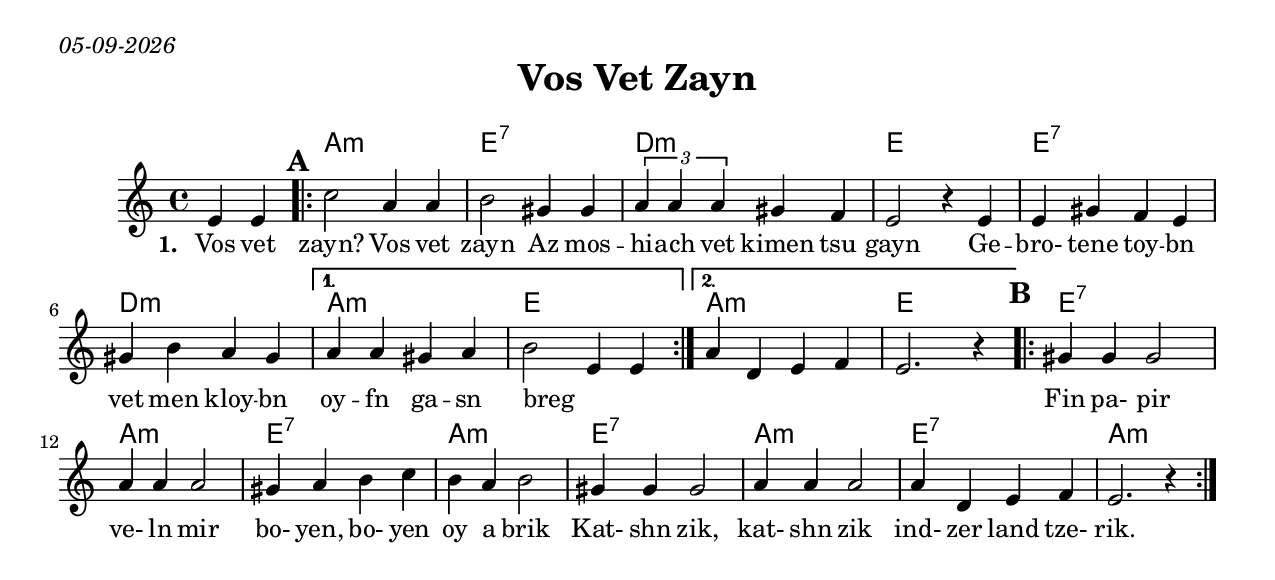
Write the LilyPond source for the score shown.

\version "2.22.0"
\include "english.ly"
%\pointAndClickOff
\paper{
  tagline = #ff
  print-all-headers = ##t
  #(set-paper-size "letter")
}
date = #(strftime "%d-%m-%Y" (localtime (current-time)))

\markup{ \italic{ \date }  }

%\markup{ Got something to say? }

global = {
  \clef treble
  \key g \minor
  \time 4/4
  \set Score.markFormatter = #format-mark-box-alphabet
}

%#################################### Melody ########################
melody = \relative c' {
  \global
  \partial 4*2 d4 d    %lead in notes

  \repeat volta 2{
    \mark \default
    bf'2 g4 g
    a2 fs4 fs
    \times 2/3{g4 g g} fs4 ef
    d2 r4 d
    d4 fs ef d
    fs4 a g fs
  }
  \alternative {
    { g4 g fs g
    a2 d,4 d}
    {g4 c,d ef
    d2. r4}
  }

  \repeat volta 2{
    \mark \default
    fs4  fs fs2
    g4 g g2
    fs4 g a bf
    a4 g a2
    fs4 fs fs2
    g4 g g2
    g4 c,d ef
    d2. r4

  }
  \alternative {
    { }
    { }
  }

}
%################################# Lyrics #####################
\addlyrics{ \set stanza = #"1. "
  Vos vet zayn? Vos vet zayn
  Az mos -- hi -- ach vet kimen tsu gayn

  Ge -- bro- tene toy -- bn vet men kloy -- bn oy -- fn ga -- sn breg

  _ _ _ _  _ _ _ Fin pa- pir ve- ln mir bo- yen, bo- yen oy a brik
  Kat- shn zik, kat- shn zik ind- zer land tze- rik. ind- zer land tze- rik.
}
%################################# Chords #######################
harmonies = \chordmode {
  s2
  g1:m
  d1:7
  c1:m
  d1
  d1:7
  c1:m
  g1:m
  d1
  g1:m
  d1
  %
  d1:7
  g1:m
  d1:7
  g1:m
   d1:7
  g1:m
  d1:7
  g1:m

}

\score {
  % transpose score below
  \transpose c d
  <<
    \new ChordNames {
      \set chordChanges = ##f
      \harmonies
    }
    \new Staff   \melody
  >>
  \header{
    title= "Vos Vet Zayn"
    subtitle=""
    composer= ""

    instrument =""
    arranger= ""
  }
  \midi{\tempo 4 = 120}
  \layout{indent = 1.0\cm}
}
%{
% more verses:
\markup{}
\markup {
  \font-size #2
  \fill-line {
    \hspace #0.1 % distance from left margin
    \column {
      \line { "1."
\column {
 ""
}
      }
      \hspace #0.2 % vertical distance between verses
      \line { "2."
\column {
""
}
      }
    }
    \hspace #0.1  % horiz. distance between columns
    \column {
      \line { "3."
\column {
 ""
}
      }
      \hspace #0.2 % distance between verses
      \line { "4."
\column {
""
}
      }
    }
    \hspace #0.1 % distance to right margin
  }
}

%}